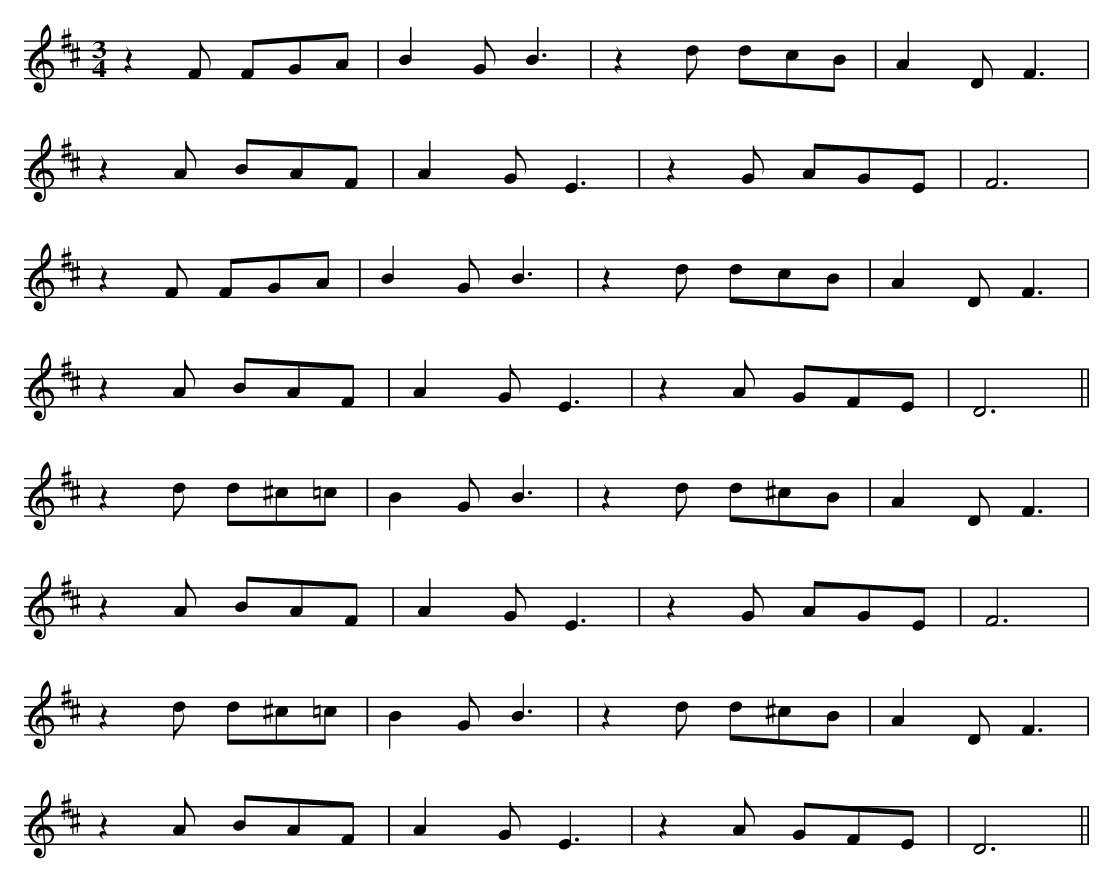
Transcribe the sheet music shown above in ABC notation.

X:1
M:3/4
K:D
z2F FGA|B2G B3|z2d dcB|A2D F3|
z2A BAF|A2G E3|z2G AGE|F6|
z2F FGA|B2G B3|z2d dcB|A2D F3|
z2A BAF|A2G E3|z2A GFE|D6||
z2d d^c=c|B2G B3|z2d d^cB|A2D F3|
z2A BAF|A2G E3|z2G AGE|F6|
z2d d^c=c|B2G B3|z2d d^cB|A2D F3|
z2A BAF|A2G E3|z2A GFE|D6||
